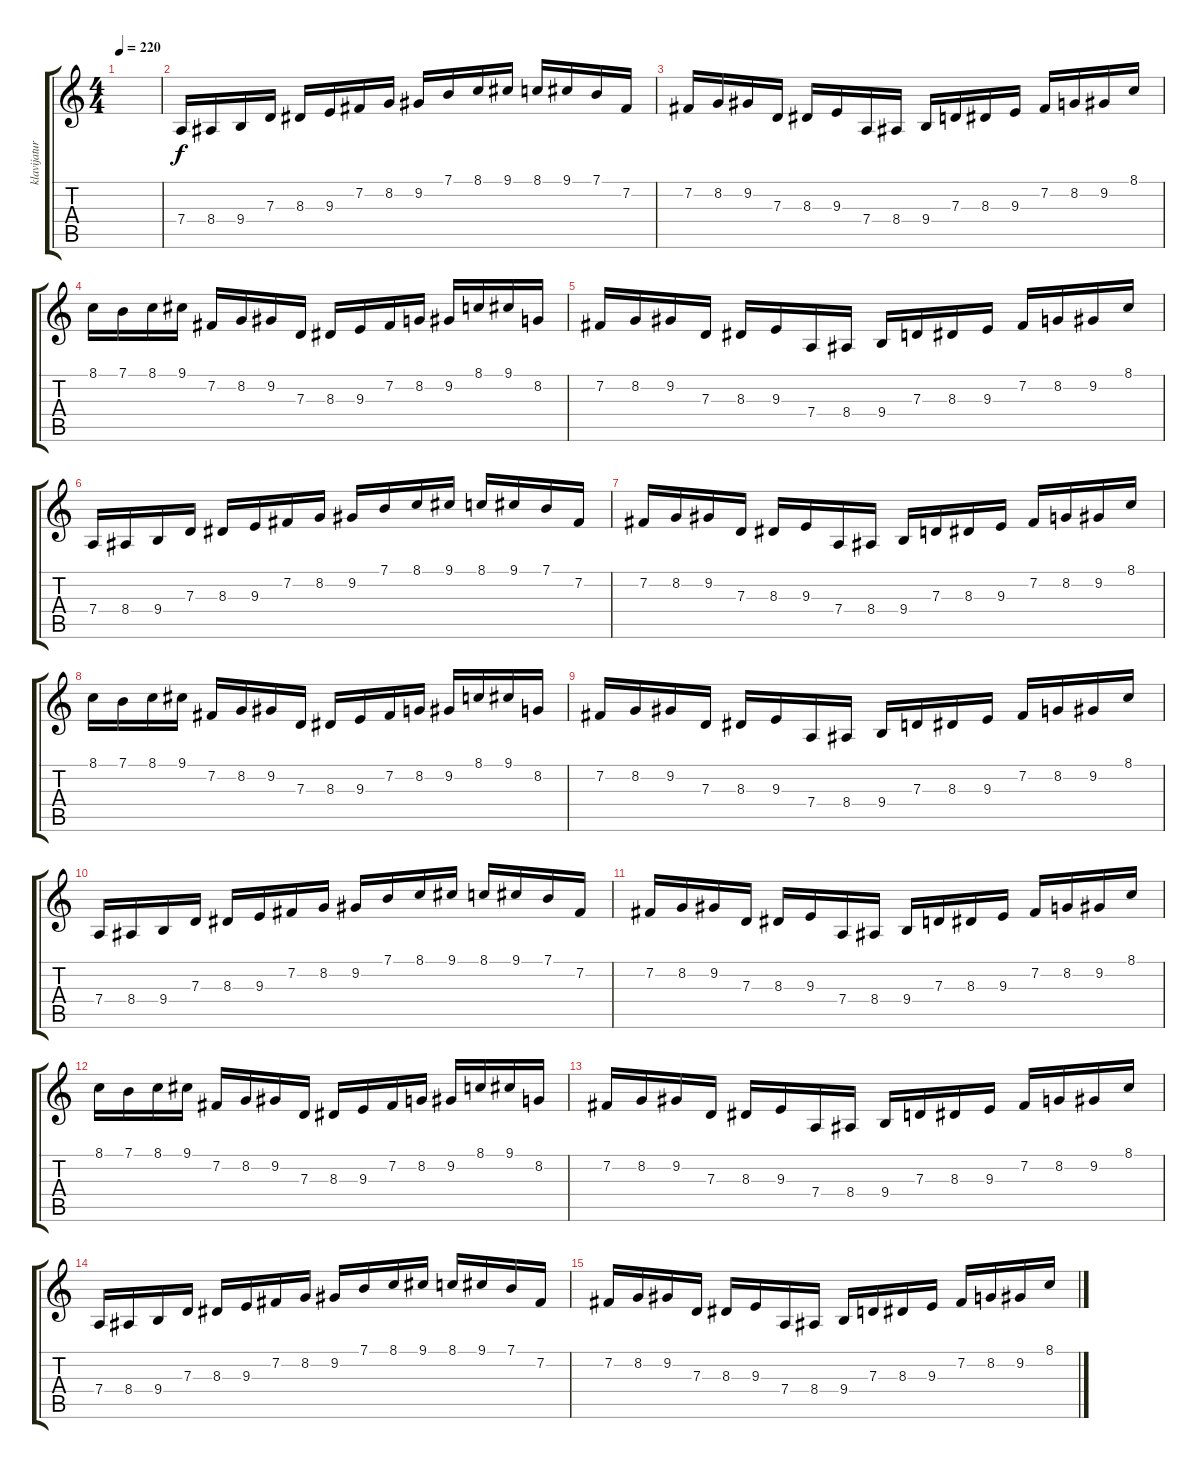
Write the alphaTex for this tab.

\track ("klavijature" "klavijatur") {instrument electricgrandpiano}
\staff {score tabs}
\tuning (E4 B3 G3 D3 A2 E2) {hide}
\ts (4 4)
\tempo 220
\clef g2
\ks c
|
7.4.16{volume 0} 8.4.16 9.4.16 7.3.16 8.3.16{volume 2} 9.3.16 7.2.16 8.2.16 9.2.16{volume 3} 7.1.16 8.1.16 9.1.16 8.1.16 9.1.16 7.1.16 7.2.16 |
7.2.16 8.2.16 9.2.16 7.3.16 8.3.16 9.3.16 7.4.16 8.4.16 9.4.16 7.3.16 8.3.16 9.3.16 7.2.16 8.2.16 9.2.16 8.1.16 |
8.1.16 7.1.16 8.1.16 9.1.16 7.2.16 8.2.16 9.2.16 7.3.16 8.3.16 9.3.16 7.2.16 8.2.16 9.2.16 8.1.16 9.1.16 8.2.16 |
7.2.16 8.2.16 9.2.16 7.3.16 8.3.16 9.3.16 7.4.16 8.4.16 9.4.16 7.3.16 8.3.16 9.3.16 7.2.16 8.2.16 9.2.16 8.1.16 |
7.4.16 8.4.16 9.4.16 7.3.16 8.3.16 9.3.16 7.2.16 8.2.16 9.2.16 7.1.16 8.1.16 9.1.16 8.1.16 9.1.16 7.1.16 7.2.16 |
7.2.16 8.2.16 9.2.16 7.3.16 8.3.16 9.3.16 7.4.16 8.4.16 9.4.16 7.3.16 8.3.16 9.3.16 7.2.16 8.2.16 9.2.16 8.1.16 |
8.1.16 7.1.16 8.1.16 9.1.16 7.2.16 8.2.16 9.2.16 7.3.16 8.3.16 9.3.16 7.2.16 8.2.16 9.2.16 8.1.16 9.1.16 8.2.16 |
7.2.16 8.2.16 9.2.16 7.3.16 8.3.16 9.3.16 7.4.16 8.4.16 9.4.16 7.3.16 8.3.16 9.3.16 7.2.16 8.2.16 9.2.16 8.1.16 |
7.4.16 8.4.16 9.4.16 7.3.16 8.3.16 9.3.16 7.2.16 8.2.16 9.2.16 7.1.16 8.1.16 9.1.16 8.1.16 9.1.16 7.1.16 7.2.16 |
7.2.16 8.2.16 9.2.16 7.3.16 8.3.16 9.3.16 7.4.16 8.4.16 9.4.16 7.3.16 8.3.16 9.3.16 7.2.16 8.2.16 9.2.16 8.1.16 |
8.1.16 7.1.16 8.1.16 9.1.16 7.2.16 8.2.16 9.2.16 7.3.16 8.3.16 9.3.16 7.2.16 8.2.16 9.2.16 8.1.16 9.1.16 8.2.16 |
7.2.16 8.2.16 9.2.16 7.3.16 8.3.16 9.3.16 7.4.16 8.4.16 9.4.16 7.3.16 8.3.16 9.3.16 7.2.16 8.2.16 9.2.16 8.1.16 |
7.4.16 8.4.16 9.4.16 7.3.16 8.3.16 9.3.16 7.2.16 8.2.16 9.2.16 7.1.16 8.1.16 9.1.16 8.1.16 9.1.16 7.1.16 7.2.16 |
7.2.16 8.2.16 9.2.16 7.3.16 8.3.16 9.3.16 7.4.16 8.4.16 9.4.16 7.3.16 8.3.16 9.3.16 7.2.16 8.2.16 9.2.16 8.1.16
